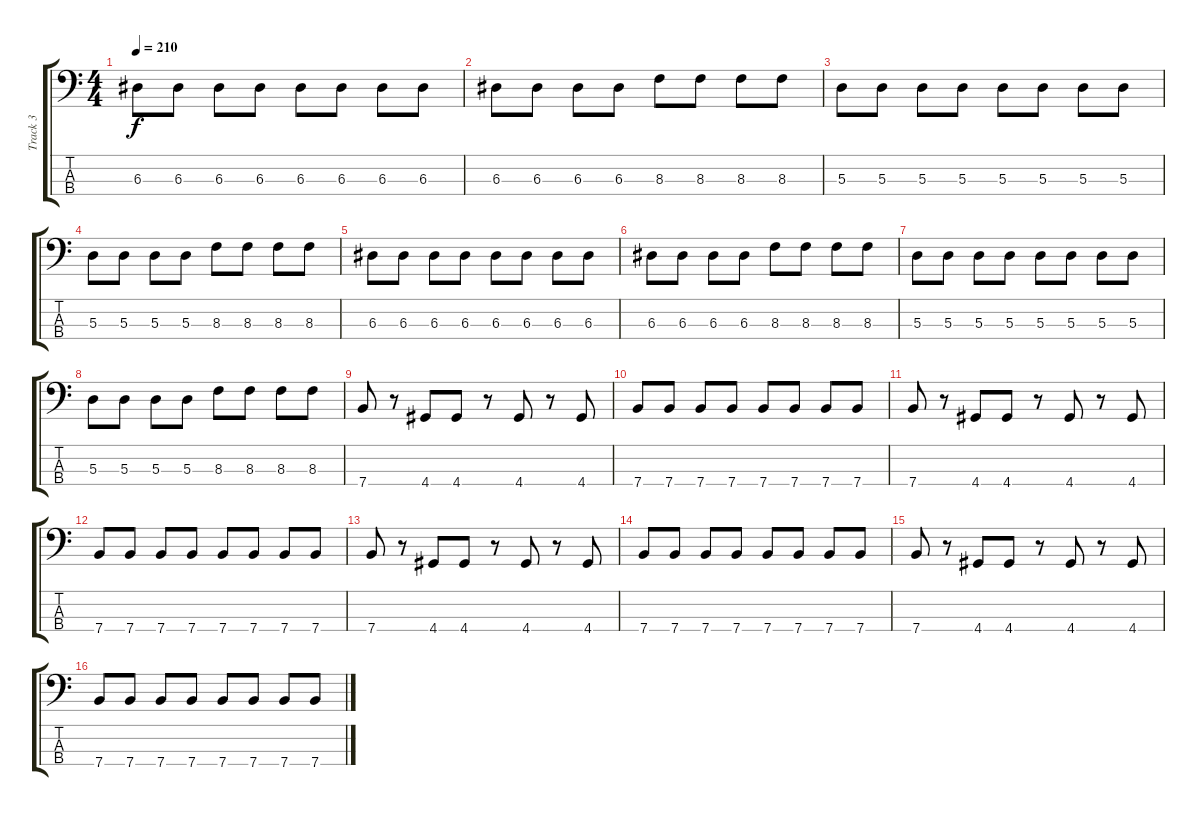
\track ("Track 3" "Track 3") {instrument electricbassfinger}
\staff {score tabs}
\tuning (G2 D2 A1 E1) {hide}
\ts (4 4)
\tempo 210
\clef f4
\ks c
6.3.8{dy f} 6.3.8 6.3.8 6.3.8 6.3.8 6.3.8 6.3.8 6.3.8 |
6.3.8 6.3.8 6.3.8 6.3.8 8.3.8 8.3.8 8.3.8 8.3.8 |
5.3.8 5.3.8 5.3.8 5.3.8 5.3.8 5.3.8 5.3.8 5.3.8 |
5.3.8 5.3.8 5.3.8 5.3.8 8.3.8 8.3.8 8.3.8 8.3.8 |
6.3.8 6.3.8 6.3.8 6.3.8 6.3.8 6.3.8 6.3.8 6.3.8 |
6.3.8 6.3.8 6.3.8 6.3.8 8.3.8 8.3.8 8.3.8 8.3.8 |
5.3.8 5.3.8 5.3.8 5.3.8 5.3.8 5.3.8 5.3.8 5.3.8 |
5.3.8 5.3.8 5.3.8 5.3.8 8.3.8 8.3.8 8.3.8 8.3.8 |
7.4.8 r.8 4.4.8 4.4.8 r.8 4.4.8 r.8 4.4.8 |
7.4.8 7.4.8 7.4.8 7.4.8 7.4.8 7.4.8 7.4.8 7.4.8 |
7.4.8 r.8 4.4.8 4.4.8 r.8 4.4.8 r.8 4.4.8 |
7.4.8 7.4.8 7.4.8 7.4.8 7.4.8 7.4.8 7.4.8 7.4.8 |
7.4.8 r.8 4.4.8 4.4.8 r.8 4.4.8 r.8 4.4.8 |
7.4.8 7.4.8 7.4.8 7.4.8 7.4.8 7.4.8 7.4.8 7.4.8 |
7.4.8 r.8 4.4.8 4.4.8 r.8 4.4.8 r.8 4.4.8 |
7.4.8 7.4.8 7.4.8 7.4.8 7.4.8 7.4.8 7.4.8 7.4.8
